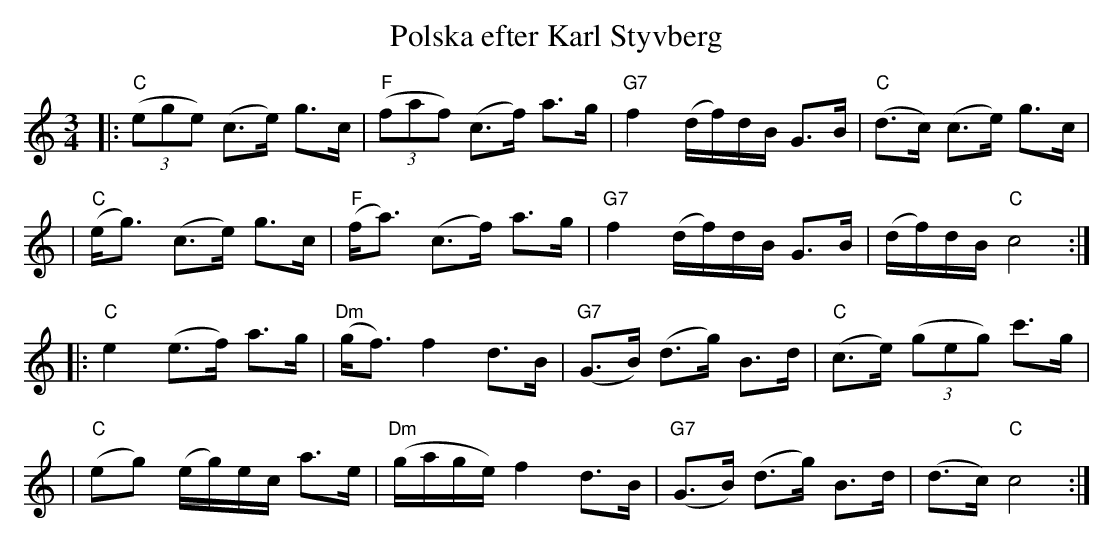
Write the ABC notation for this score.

X:1
T: Polska efter Karl Styvberg
M: 3/4
L:L 1/8
K: C
|: "C"((3ege) (c>e) g>c | "F"((3faf) (c>f) a>g | "G7"f2 (d/f/)d/B/ G>B | "C"(d>c) (c>e) g>c |
| "C"(e<g) (c>e) g>c | "F"(f<a) (c>f) a>g | "G7"f2 (d/f/)d/B/ G>B |  (d/f/)d/B/ "C"c4 :|
|: "C"e2 (e>f) a>g | "Dm"(g<f) f2 d>B | "G7"(G>B) (d>g) B>d | "C"(c>e) ((3geg) c'>g |
| "C"(eg) (e/g/)e/c/ a>e | "Dm"(g/a/g/e/) f2 d>B | "G7"(G>B) (d>g) B>d | (d>c) "C"c4 :|
